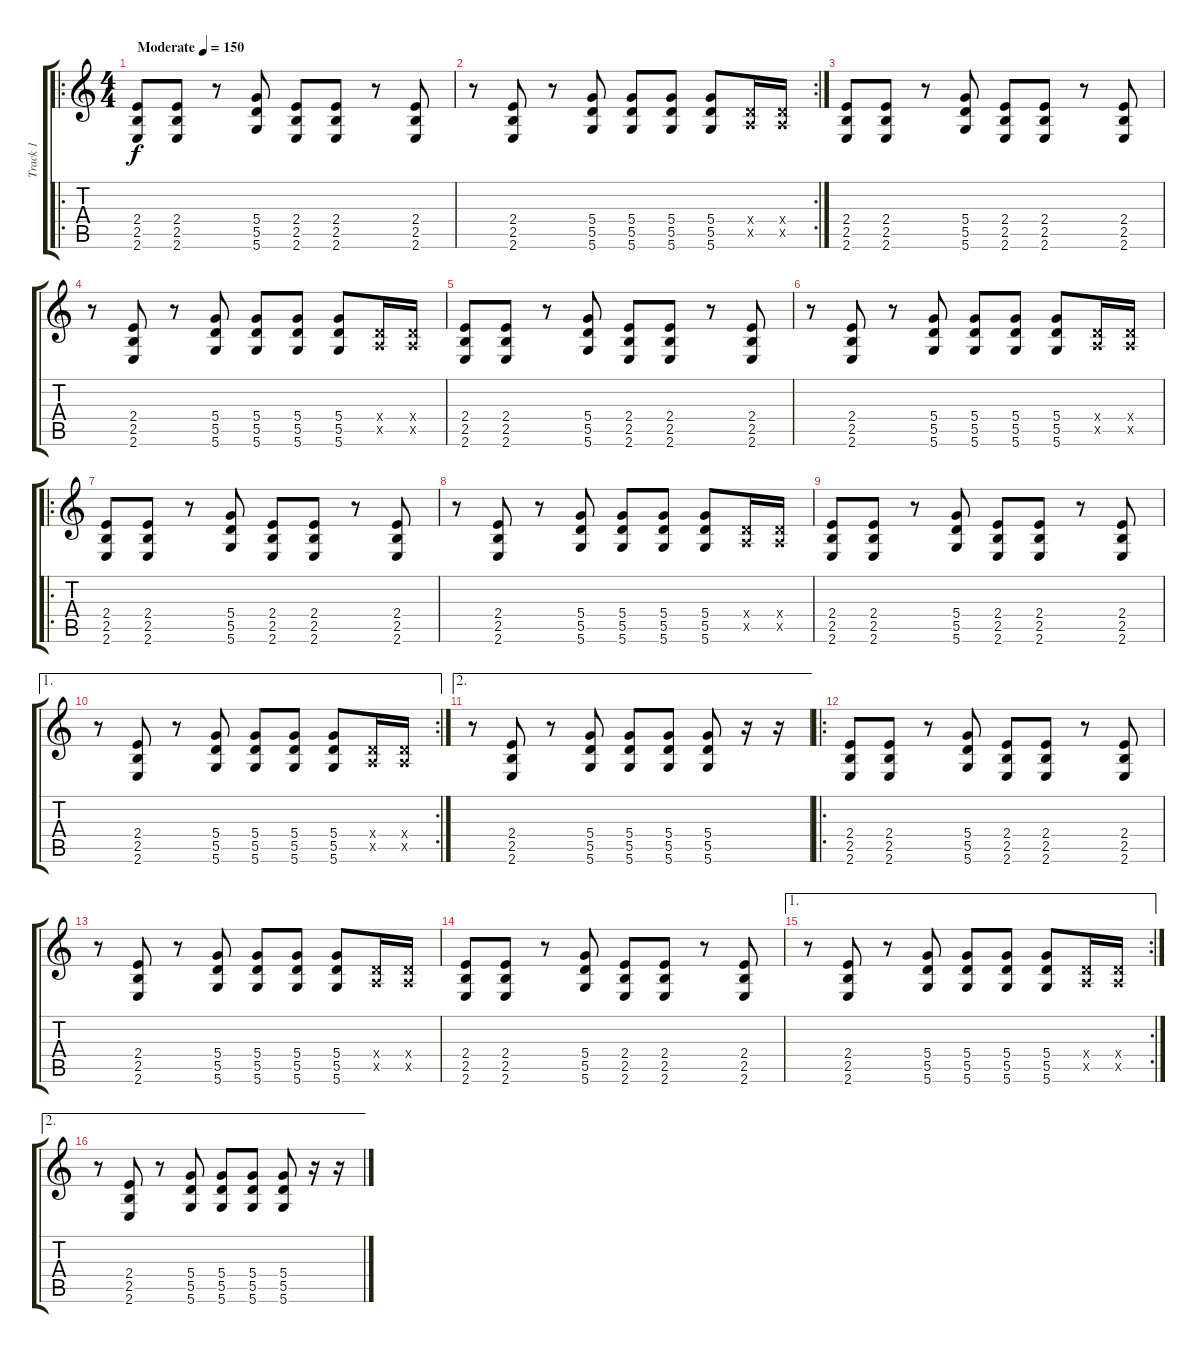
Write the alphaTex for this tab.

\track ("Track 1" "Track 1") {instrument distortionguitar}
\staff {score tabs}
\tuning (E4 B3 G3 D3 A2 D2) {hide}
\ro
\ts (4 4)
\tempo (150 "Moderate")
\clef g2
\ks c
(2.4 2.5 2.6).8{dy f instrument distortionguitar} (2.4 2.5 2.6).8 r.8 (5.4 5.5 5.6).8 (2.4 2.5 2.6).8 (2.4 2.5 2.6).8 r.8 (2.4 2.5 2.6).8 |
\rc 2
r.8 (2.4 2.5 2.6).8 r.8 (5.4 5.5 5.6).8 (5.4 5.5 5.6).8 (5.4 5.5 5.6).8 (5.4 5.5 5.6).8 (0.4{x} 0.5{x}).16 (0.4{x} 0.5{x}).16 |
(2.4 2.5 2.6).8 (2.4 2.5 2.6).8 r.8 (5.4 5.5 5.6).8 (2.4 2.5 2.6).8 (2.4 2.5 2.6).8 r.8 (2.4 2.5 2.6).8 |
r.8 (2.4 2.5 2.6).8 r.8 (5.4 5.5 5.6).8 (5.4 5.5 5.6).8 (5.4 5.5 5.6).8 (5.4 5.5 5.6).8 (0.4{x} 0.5{x}).16 (0.4{x} 0.5{x}).16 |
(2.4 2.5 2.6).8 (2.4 2.5 2.6).8 r.8 (5.4 5.5 5.6).8 (2.4 2.5 2.6).8 (2.4 2.5 2.6).8 r.8 (2.4 2.5 2.6).8 |
r.8 (2.4 2.5 2.6).8 r.8 (5.4 5.5 5.6).8 (5.4 5.5 5.6).8 (5.4 5.5 5.6).8 (5.4 5.5 5.6).8 (0.4{x} 0.5{x}).16 (0.4{x} 0.5{x}).16 |
\ro
(2.4 2.5 2.6).8 (2.4 2.5 2.6).8 r.8 (5.4 5.5 5.6).8 (2.4 2.5 2.6).8 (2.4 2.5 2.6).8 r.8 (2.4 2.5 2.6).8 |
r.8 (2.4 2.5 2.6).8 r.8 (5.4 5.5 5.6).8 (5.4 5.5 5.6).8 (5.4 5.5 5.6).8 (5.4 5.5 5.6).8 (0.4{x} 0.5{x}).16 (0.4{x} 0.5{x}).16 |
(2.4 2.5 2.6).8 (2.4 2.5 2.6).8 r.8 (5.4 5.5 5.6).8 (2.4 2.5 2.6).8 (2.4 2.5 2.6).8 r.8 (2.4 2.5 2.6).8 |
\ae 1
\rc 2
r.8 (2.4 2.5 2.6).8 r.8 (5.4 5.5 5.6).8 (5.4 5.5 5.6).8 (5.4 5.5 5.6).8 (5.4 5.5 5.6).8 (0.4{x} 0.5{x}).16 (0.4{x} 0.5{x}).16 |
\ae 2
r.8 (2.4 2.5 2.6).8 r.8 (5.4 5.5 5.6).8 (5.4 5.5 5.6).8 (5.4 5.5 5.6).8 (5.4 5.5 5.6).8 r.16 r.16 |
\ro
(2.4 2.5 2.6).8 (2.4 2.5 2.6).8 r.8 (5.4 5.5 5.6).8 (2.4 2.5 2.6).8 (2.4 2.5 2.6).8 r.8 (2.4 2.5 2.6).8 |
r.8 (2.4 2.5 2.6).8 r.8 (5.4 5.5 5.6).8 (5.4 5.5 5.6).8 (5.4 5.5 5.6).8 (5.4 5.5 5.6).8 (0.4{x} 0.5{x}).16 (0.4{x} 0.5{x}).16 |
(2.4 2.5 2.6).8 (2.4 2.5 2.6).8 r.8 (5.4 5.5 5.6).8 (2.4 2.5 2.6).8 (2.4 2.5 2.6).8 r.8 (2.4 2.5 2.6).8 |
\ae 1
\rc 2
r.8 (2.4 2.5 2.6).8 r.8 (5.4 5.5 5.6).8 (5.4 5.5 5.6).8 (5.4 5.5 5.6).8 (5.4 5.5 5.6).8 (0.4{x} 0.5{x}).16 (0.4{x} 0.5{x}).16 |
\ae 2
r.8 (2.4 2.5 2.6).8 r.8 (5.4 5.5 5.6).8 (5.4 5.5 5.6).8 (5.4 5.5 5.6).8 (5.4 5.5 5.6).8 r.16 r.16
